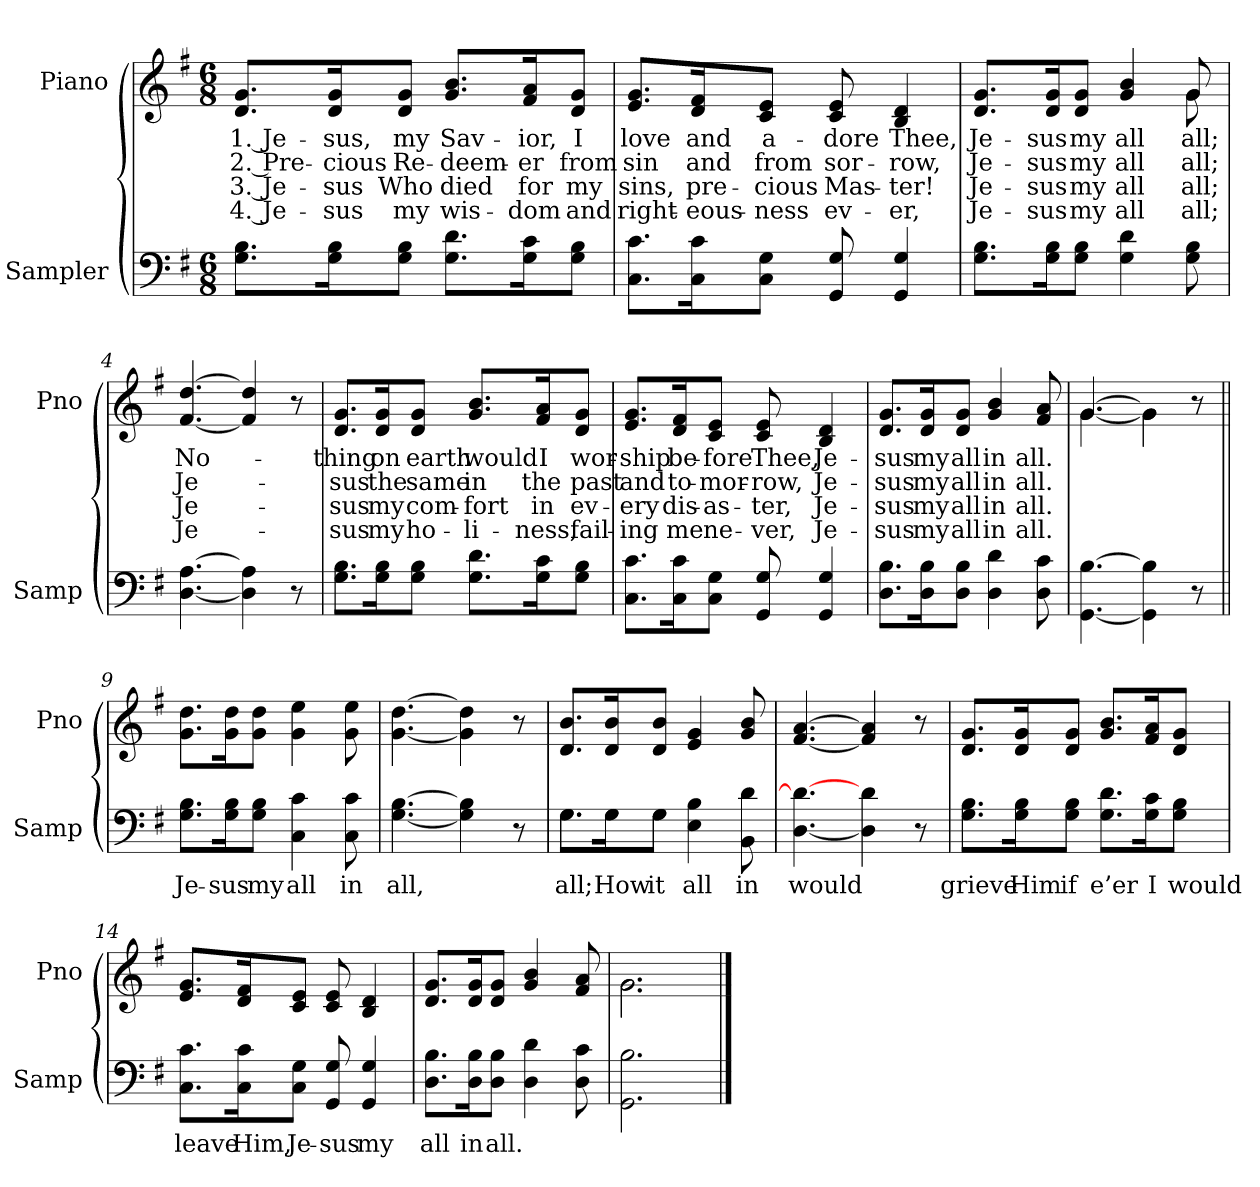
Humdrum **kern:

**kern	**text	**kern	**text	**text	**text	**text
*part2	*part2	*part1	*part1	*part1	*part1	*part1
*staff2	*staff2	*staff1	*staff1	*staff1	*staff1	*staff1
*I"Sampler	*	*I"Piano	*	*	*	*
*I'Samp	*	*I'Pno	*	*	*	*
*clefF4	*	*clefG2	*	*	*	*
*k[f#]	*	*k[f#]	*	*	*	*
*G:	*	*G:	*	*	*	*
*M6/8	*	*M6/8	*	*	*	*
=1	=1	=1	=1	=1	=1	=1
8.G\ 8.B\L	.	8.d/ 8.g/L	1. Je-	2. Pre-	3. Je-	4. Je-
16G\ 16B\K	.	16d/ 16g/K	-sus,	-cious	-sus	-sus
8G\ 8B\J	.	8d/ 8g/J	my	Re-	Who	my
8.G\ 8.d\L	.	8.g/ 8.b/L	Sav-	-deem-	died	wis-
16G\ 16c\K	.	16f#/ 16a/K	-ior,	-er	for	-dom
8G\ 8B\J	.	8d/ 8g/J	I	from	my	and
=2	=2	=2	=2	=2	=2	=2
8.C\ 8.c\L	.	8.e/ 8.g/L	love	sin	sins,	right-
16C\ 16c\K	.	16d/ 16f#/K	and	and	pre-	-eous-
8C\ 8G\J	.	8c/ 8e/J	a-	from	-cious	-ness
8GG 8G	.	8c 8e	-dore	sor-	Mas-	ev-
4GG 4G	.	4B 4d	Thee,	-row,	-ter!	-er,
=3	=3	=3	=3	=3	=3	=3
*	*	*^	*	*	*	*
8.G\ 8.B\L	.	8.d/ 8.g/L	8ryy	Je-	Je-	Je-	Je-
*	*	*v	*v	*	*	*	*
16G\ 16B\K	.	16d/ 16g/K	-sus	-sus	-sus	-sus
8G\ 8B\J	.	8d/ 8g/J	my	my	my	my
4G 4d	.	4g 4b	all	all	all	all
*	*	*^	*	*	*	*
8G 8B	.	8g/	8g	all;	all;	all;	all;
*	*	*v	*v	*	*	*	*
=4	=4	=4	=4	=4	=4	=4
[4.D [4.A	.	[4.f# [4.dd	No-	Je-	Je-	Je-
4D] 4A]	.	4f#] 4dd]	.	.	.	.
8r	.	8r	.	.	.	.
=5	=5	=5	=5	=5	=5	=5
8.G\ 8.B\L	.	8.d/ 8.g/L	-thing	-sus	-sus	-sus
16G\ 16B\K	.	16d/ 16g/K	on	the	my	my
8G\ 8B\J	.	8d/ 8g/J	earth	same	com-	ho-
8.G\ 8.d\L	.	8.g/ 8.b/L	would	in	-fort	-li-
16G\ 16c\K	.	16f#/ 16a/K	I	the	in	-ness,
8G\ 8B\J	.	8d/ 8g/J	wor-	past	ev-	fail-
=6	=6	=6	=6	=6	=6	=6
8.C\ 8.c\L	.	8.e/ 8.g/L	-ship	and	-ery	-ing
16C\ 16c\K	.	16d/ 16f#/K	be-	to-	dis-	me
8C\ 8G\J	.	8c/ 8e/J	-fore	-mor-	-as-	ne-
8GG 8G	.	8c 8e	Thee,	-row,	-ter,	-ver,
4GG 4G	.	4B 4d	Je-	Je-	Je-	Je-
=7	=7	=7	=7	=7	=7	=7
8.D\ 8.B\L	.	8.d/ 8.g/L	-sus	-sus	-sus	-sus
16D\ 16B\K	.	16d/ 16g/K	my	my	my	my
8D\ 8B\J	.	8d/ 8g/J	all	all	all	all
4D 4d	.	4g 4b	in	in	in	in
8D 8c	.	8f# 8a	all.	all.	all.	all.
=8	=8	=8	=8	=8	=8	=8
*	*	*^	*	*	*	*
[4.GG [4.B	.	[4.g/	[4.g	.	.	.	.
4GG] 4B]	.	4g\]	4g]	.	.	.	.
8r	.	8r	8ryy	.	.	.	.
=9||	=9||	=9||	=9||	=9||	=9||	=9||	=9||
!	!	!LO:TX:t=Refrain	!	!	!	!	!
*	*	*v	*v	*	*	*	*
8.G\ 8.B\L	Je-	8.g\ 8.dd\L	.	.	.	.
16G\ 16B\K	-sus	16g\ 16dd\K	.	.	.	.
8G\ 8B\J	my	8g\ 8dd\J	.	.	.	.
4C 4c	all	4g 4ee	.	.	.	.
8C 8c	in	8g 8ee	.	.	.	.
=10	=10	=10	=10	=10	=10	=10
[4.G [4.B	all,	[4.g [4.dd	.	.	.	.
4G] 4B]	.	4g] 4dd]	.	.	.	.
8r	.	8r	.	.	.	.
=11	=11	=11	=11	=11	=11	=11
*^	*	*	*	*	*	*
8.G\L	8.G\L	all;	8.d/ 8.b/L	.	.	.	.
16G\K	16G\K	How	16d/ 16b/K	.	.	.	.
8G\J	8G\J	it	8d/ 8b/J	.	.	.	.
4E 4B	4.ryy	all	4e 4g	.	.	.	.
8BB 8d	.	in	8g 8b	.	.	.	.
*v	*v	*	*	*	*	*	*
=12	=12	=12	=12	=12	=12	=12
[4.D 4.d_	would	[4.f# [4.a	.	.	.	.
4D] 4d	.	4f#] 4a]	.	.	.	.
8r	.	8r	.	.	.	.
=13	=13	=13	=13	=13	=13	=13
8.G\ 8.B\L	grieve	8.d/ 8.g/L	.	.	.	.
16G\ 16B\K	Him	16d/ 16g/K	.	.	.	.
8G\ 8B\J	if	8d/ 8g/J	.	.	.	.
8.G\ 8.d\L	e’er	8.g/ 8.b/L	.	.	.	.
16G\ 16c\K	I	16f#/ 16a/K	.	.	.	.
8G\ 8B\J	would	8d/ 8g/J	.	.	.	.
=14	=14	=14	=14	=14	=14	=14
8.C\ 8.c\L	leave	8.e/ 8.g/L	.	.	.	.
16C\ 16c\K	Him,	16d/ 16f#/K	.	.	.	.
8C\ 8G\J	Je-	8c/ 8e/J	.	.	.	.
8GG 8G	-sus	8c 8e	.	.	.	.
4GG 4G	my	4B 4d	.	.	.	.
=15	=15	=15	=15	=15	=15	=15
8.D\ 8.B\L	all	8.d/ 8.g/L	.	.	.	.
16D\ 16B\K	in	16d/ 16g/K	.	.	.	.
8D\ 8B\J	all.	8d/ 8g/J	.	.	.	.
4D 4d	.	4g 4b	.	.	.	.
8D 8c	.	8f# 8a	.	.	.	.
=16	=16	=16	=16	=16	=16	=16
*	*	*^	*	*	*	*
2.GG 2.B	.	2.g\	2.g	.	.	.	.
*	*	*v	*v	*	*	*	*
==	==	==	==	==	==	==
*-	*-	*-	*-	*-	*-	*-
